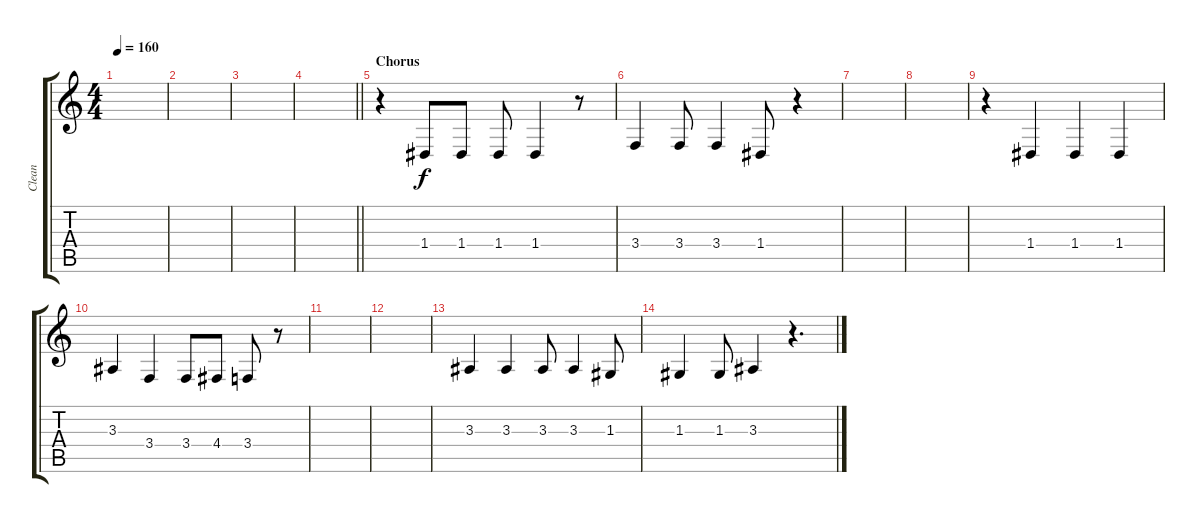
\track ("Clean" "Clean") {instrument lead6voice}
\staff {score tabs}
\tuning (E4 B3 G3 D3 A2 E2) {hide}
\ts (4 4)
\tempo 160
\clef g2
\ks c
|
|
|
\barLineRight lightlight
|
\section ("" "Chorus")
r.4 1.4.8 1.4.8 1.4.8 1.4.4 r.8 |
3.4.4 3.4.8 3.4.4 1.4.8 r.4 |
|
|
r.4 1.4.4 1.4.4 1.4.4 |
3.3.4 3.4.4 3.4.8 4.4.8 3.4.8 r.8 |
|
|
3.3.4 3.3.4 3.3.8 3.3.4 1.3.8 |
1.3.4 1.3.8 3.3.4 r.4{d}
